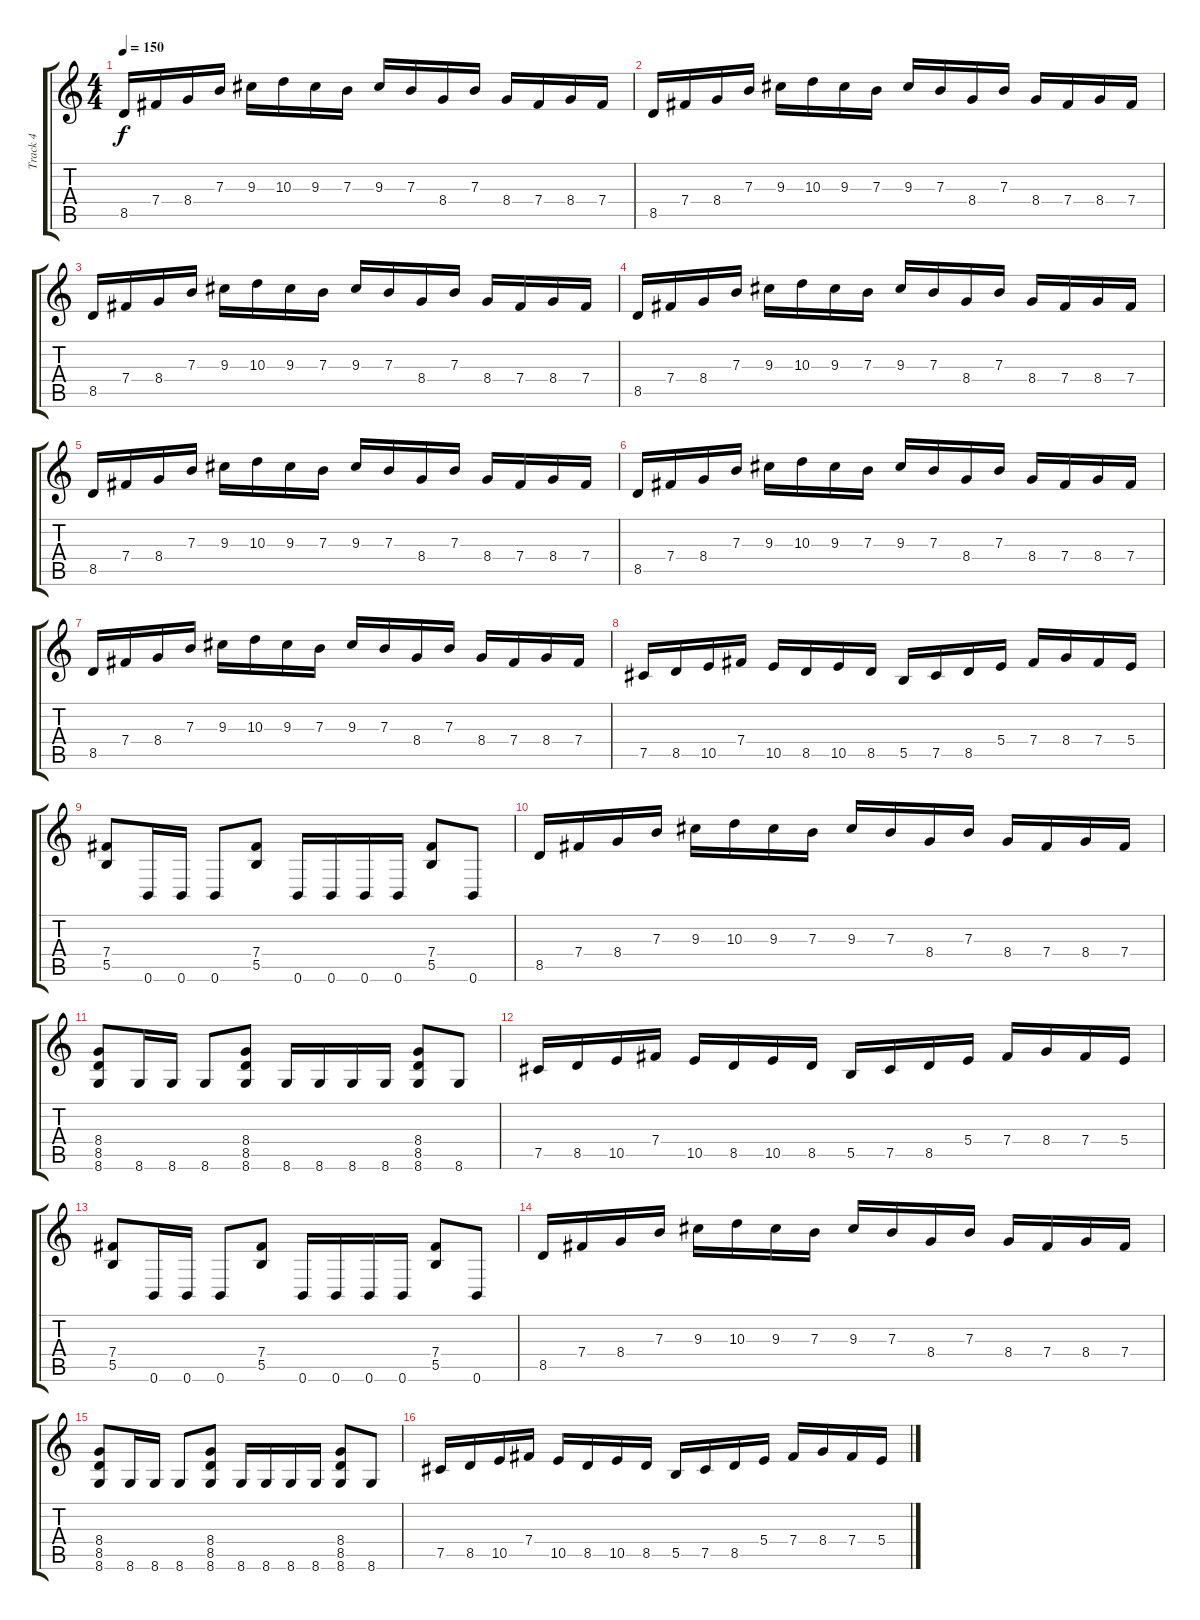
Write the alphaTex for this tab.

\track ("Track 4" "Track 4") {instrument distortionguitar}
\staff {score tabs}
\tuning (Db4 Ab3 E3 B2 Gb2 B1) {hide}
\ts (4 4)
\tempo 150
\clef g2
\ks c
8.5.16{dy f} 7.4.16 8.4.16 7.3.16 9.3.16 10.3.16 9.3.16 7.3.16 9.3.16 7.3.16 8.4.16 7.3.16 8.4.16 7.4.16 8.4.16 7.4.16 |
8.5.16 7.4.16 8.4.16 7.3.16 9.3.16 10.3.16 9.3.16 7.3.16 9.3.16 7.3.16 8.4.16 7.3.16 8.4.16 7.4.16 8.4.16 7.4.16 |
8.5.16 7.4.16 8.4.16 7.3.16 9.3.16 10.3.16 9.3.16 7.3.16 9.3.16 7.3.16 8.4.16 7.3.16 8.4.16 7.4.16 8.4.16 7.4.16 |
8.5.16 7.4.16 8.4.16 7.3.16 9.3.16 10.3.16 9.3.16 7.3.16 9.3.16 7.3.16 8.4.16 7.3.16 8.4.16 7.4.16 8.4.16 7.4.16 |
8.5.16 7.4.16 8.4.16 7.3.16 9.3.16 10.3.16 9.3.16 7.3.16 9.3.16 7.3.16 8.4.16 7.3.16 8.4.16 7.4.16 8.4.16 7.4.16 |
8.5.16 7.4.16 8.4.16 7.3.16 9.3.16 10.3.16 9.3.16 7.3.16 9.3.16 7.3.16 8.4.16 7.3.16 8.4.16 7.4.16 8.4.16 7.4.16 |
8.5.16 7.4.16 8.4.16 7.3.16 9.3.16 10.3.16 9.3.16 7.3.16 9.3.16 7.3.16 8.4.16 7.3.16 8.4.16 7.4.16 8.4.16 7.4.16 |
7.5.16 8.5.16 10.5.16 7.4.16 10.5.16 8.5.16 10.5.16 8.5.16 5.5.16 7.5.16 8.5.16 5.4.16 7.4.16 8.4.16 7.4.16 5.4.16 |
(7.4 5.5).8 0.6.16 0.6.16 0.6.8 (7.4 5.5).8 0.6.16 0.6.16 0.6.16 0.6.16 (7.4 5.5).8 0.6.8 |
8.5.16 7.4.16 8.4.16 7.3.16 9.3.16 10.3.16 9.3.16 7.3.16 9.3.16 7.3.16 8.4.16 7.3.16 8.4.16 7.4.16 8.4.16 7.4.16 |
(8.4 8.5 8.6).8 8.6.16 8.6.16 8.6.8 (8.4 8.5 8.6).8 8.6.16 8.6.16 8.6.16 8.6.16 (8.4 8.5 8.6).8 8.6.8 |
7.5.16 8.5.16 10.5.16 7.4.16 10.5.16 8.5.16 10.5.16 8.5.16 5.5.16 7.5.16 8.5.16 5.4.16 7.4.16 8.4.16 7.4.16 5.4.16 |
(7.4 5.5).8 0.6.16 0.6.16 0.6.8 (7.4 5.5).8 0.6.16 0.6.16 0.6.16 0.6.16 (7.4 5.5).8 0.6.8 |
8.5.16 7.4.16 8.4.16 7.3.16 9.3.16 10.3.16 9.3.16 7.3.16 9.3.16 7.3.16 8.4.16 7.3.16 8.4.16 7.4.16 8.4.16 7.4.16 |
(8.4 8.5 8.6).8 8.6.16 8.6.16 8.6.8 (8.4 8.5 8.6).8 8.6.16 8.6.16 8.6.16 8.6.16 (8.4 8.5 8.6).8 8.6.8 |
7.5.16 8.5.16 10.5.16 7.4.16 10.5.16 8.5.16 10.5.16 8.5.16 5.5.16 7.5.16 8.5.16 5.4.16 7.4.16 8.4.16 7.4.16 5.4.16
